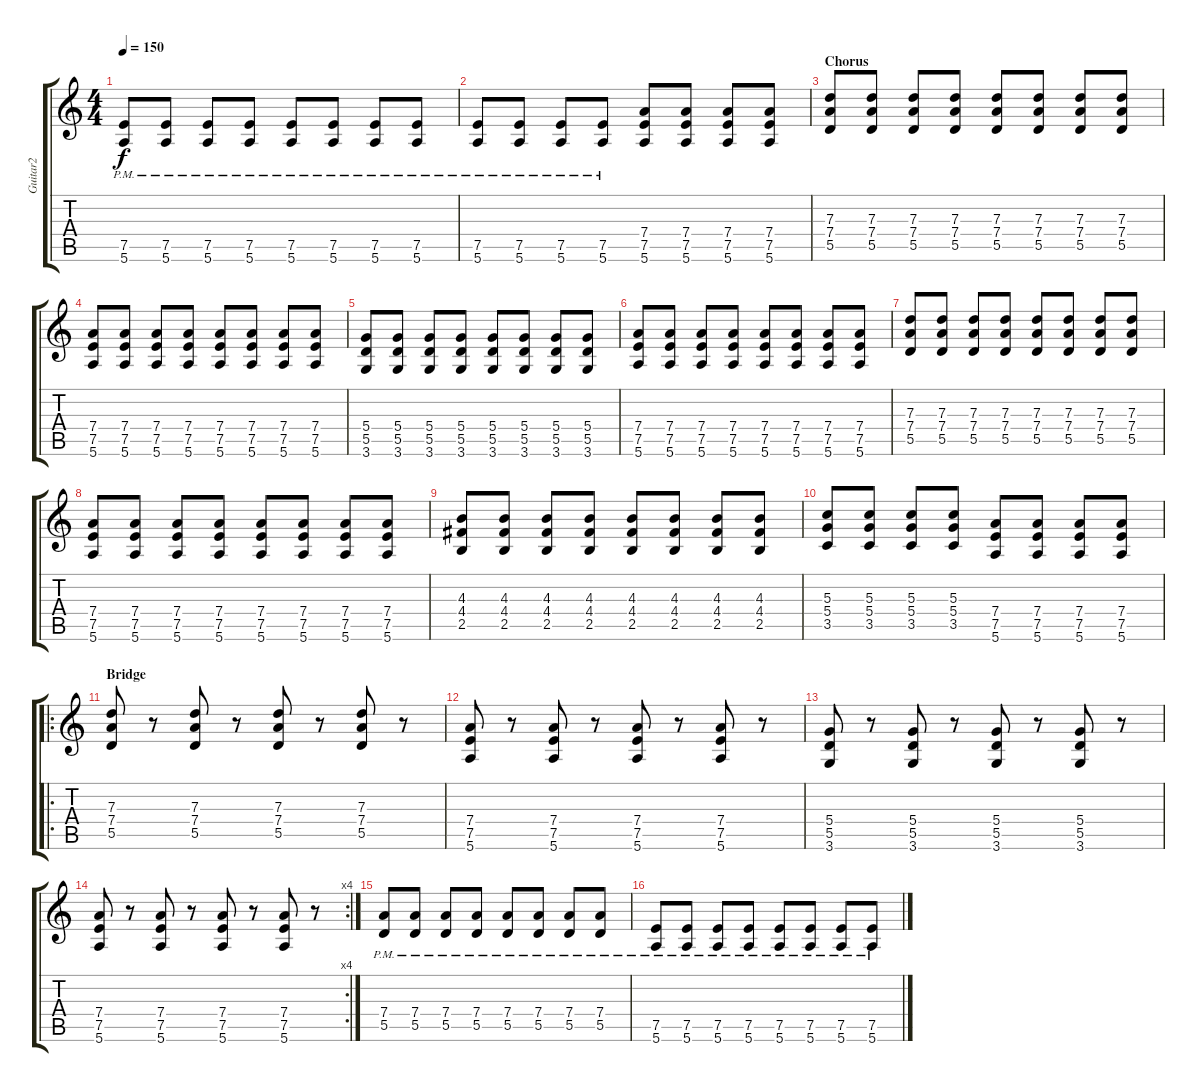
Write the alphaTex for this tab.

\track ("Guitar2" "Guitar2") {instrument distortionguitar}
\staff {score tabs}
\tuning (E4 B3 G3 D3 A2 E2) {hide}
\ts (4 4)
\tempo 150
\clef g2
\ks c
(7.5{pm} 5.6{pm}).8{dy f} (7.5{pm} 5.6{pm}).8 (7.5{pm} 5.6{pm}).8 (7.5{pm} 5.6{pm}).8 (7.5{pm} 5.6{pm}).8 (7.5{pm} 5.6{pm}).8 (7.5{pm} 5.6{pm}).8 (7.5{pm} 5.6{pm}).8 |
(7.5{pm} 5.6{pm}).8 (7.5{pm} 5.6{pm}).8 (7.5{pm} 5.6{pm}).8 (7.5{pm} 5.6{pm}).8 (7.4 7.5 5.6).8 (7.4 7.5 5.6).8 (7.4 7.5 5.6).8 (7.4 7.5 5.6).8 |
\section ("" "Chorus")
(7.3 7.4 5.5).8 (7.3 7.4 5.5).8 (7.3 7.4 5.5).8 (7.3 7.4 5.5).8 (7.3 7.4 5.5).8 (7.3 7.4 5.5).8 (7.3 7.4 5.5).8 (7.3 7.4 5.5).8 |
(7.4 7.5 5.6).8 (7.4 7.5 5.6).8 (7.4 7.5 5.6).8 (7.4 7.5 5.6).8 (7.4 7.5 5.6).8 (7.4 7.5 5.6).8 (7.4 7.5 5.6).8 (7.4 7.5 5.6).8 |
(5.4 5.5 3.6).8 (5.4 5.5 3.6).8 (5.4 5.5 3.6).8 (5.4 5.5 3.6).8 (5.4 5.5 3.6).8 (5.4 5.5 3.6).8 (5.4 5.5 3.6).8 (5.4 5.5 3.6).8 |
(7.4 7.5 5.6).8 (7.4 7.5 5.6).8 (7.4 7.5 5.6).8 (7.4 7.5 5.6).8 (7.4 7.5 5.6).8 (7.4 7.5 5.6).8 (7.4 7.5 5.6).8 (7.4 7.5 5.6).8 |
(7.3 7.4 5.5).8 (7.3 7.4 5.5).8 (7.3 7.4 5.5).8 (7.3 7.4 5.5).8 (7.3 7.4 5.5).8 (7.3 7.4 5.5).8 (7.3 7.4 5.5).8 (7.3 7.4 5.5).8 |
(7.4 7.5 5.6).8 (7.4 7.5 5.6).8 (7.4 7.5 5.6).8 (7.4 7.5 5.6).8 (7.4 7.5 5.6).8 (7.4 7.5 5.6).8 (7.4 7.5 5.6).8 (7.4 7.5 5.6).8 |
(4.3 4.4 2.5).8 (4.3 4.4 2.5).8 (4.3 4.4 2.5).8 (4.3 4.4 2.5).8 (4.3 4.4 2.5).8 (4.3 4.4 2.5).8 (4.3 4.4 2.5).8 (4.3 4.4 2.5).8 |
(5.3 5.4 3.5).8 (5.3 5.4 3.5).8 (5.3 5.4 3.5).8 (5.3 5.4 3.5).8 (7.4 7.5 5.6).8 (7.4 7.5 5.6).8 (7.4 7.5 5.6).8 (7.4 7.5 5.6).8 |
\ro
\section ("" "Bridge")
(7.3 7.4 5.5).8 r.8 (7.3 7.4 5.5).8 r.8 (7.3 7.4 5.5).8 r.8 (7.3 7.4 5.5).8 r.8 |
(7.4 7.5 5.6).8 r.8 (7.4 7.5 5.6).8 r.8 (7.4 7.5 5.6).8 r.8 (7.4 7.5 5.6).8 r.8 |
(5.4 5.5 3.6).8 r.8 (5.4 5.5 3.6).8 r.8 (5.4 5.5 3.6).8 r.8 (5.4 5.5 3.6).8 r.8 |
\rc 4
(7.4 7.5 5.6).8 r.8 (7.4 7.5 5.6).8 r.8 (7.4 7.5 5.6).8 r.8 (7.4 7.5 5.6).8 r.8 |
(7.4{pm} 5.5{pm}).8 (7.4{pm} 5.5{pm}).8 (7.4{pm} 5.5{pm}).8 (7.4{pm} 5.5{pm}).8 (7.4{pm} 5.5{pm}).8 (7.4{pm} 5.5{pm}).8 (7.4{pm} 5.5{pm}).8 (7.4{pm} 5.5{pm}).8 |
(7.5{pm} 5.6{pm}).8 (7.5{pm} 5.6{pm}).8 (7.5{pm} 5.6{pm}).8 (7.5{pm} 5.6{pm}).8 (7.5{pm} 5.6{pm}).8 (7.5{pm} 5.6{pm}).8 (7.5{pm} 5.6{pm}).8 (7.5{pm} 5.6{pm}).8
